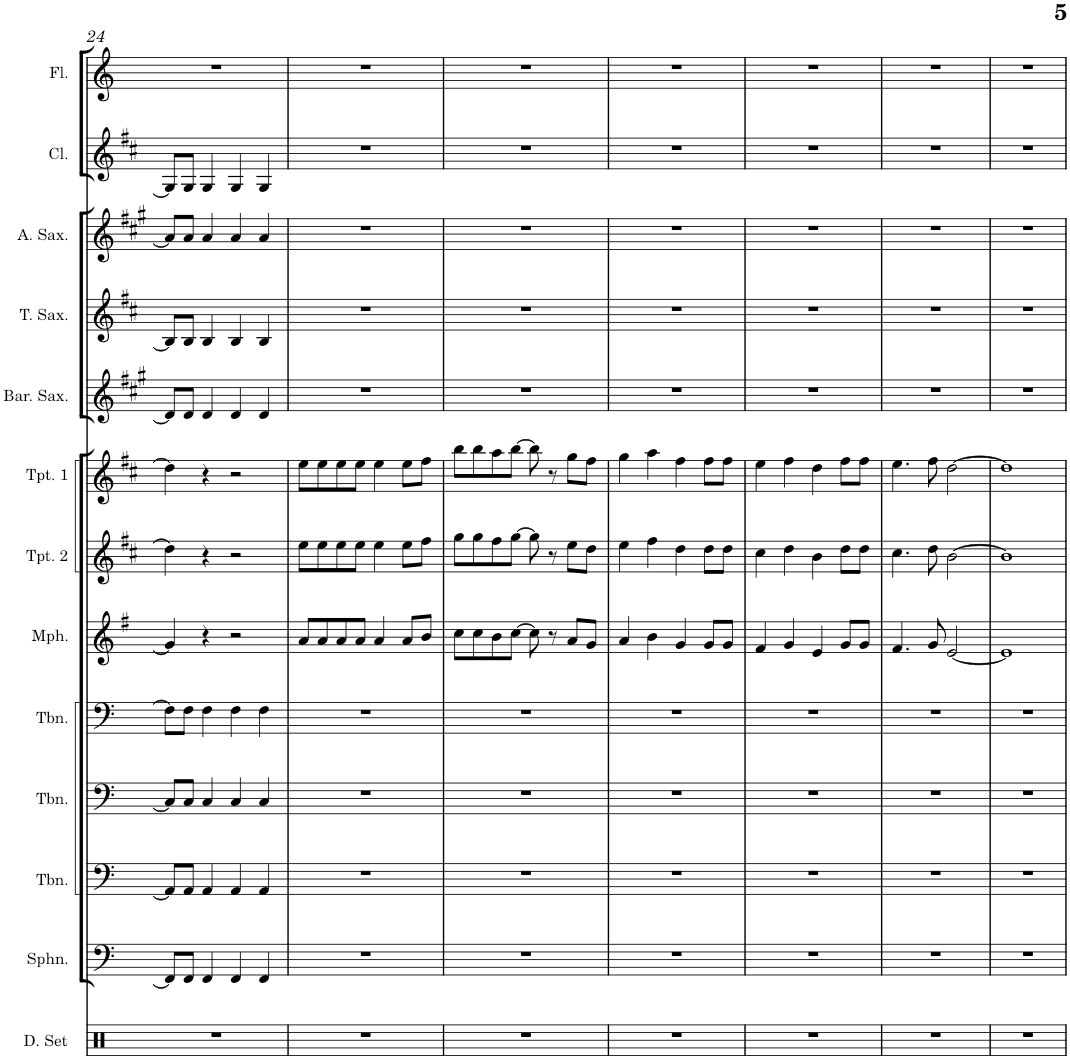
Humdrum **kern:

**kern	**kern	**kern	**kern	**kern	**kern	**kern	**kern	**kern	**kern	**kern	**kern	**kern
*part13	*part12	*part11	*part10	*part9	*part8	*part7	*part6	*part5	*part4	*part3	*part2	*part1
*staff13	*staff12	*staff11	*staff10	*staff9	*staff8	*staff7	*staff6	*staff5	*staff4	*staff3	*staff2	*staff1
*I"Drumset	*I"Sousaphone	*I"Trombone	*I"Trombone	*I"Trombone	*I"Mellophone	*I"Trumpet 2	*I"Trumpet 1	*I"Baritone Sax	*I"Tenor Sax	*I"Alto Sax	*I"Clarinet	*I"Flute
*I'D. Set	*I'Sphn.	*I'Tbn.	*I'Tbn.	*I'Tbn.	*I'Mph.	*I'Tpt. 2	*I'Tpt. 1	*I'Bar. Sax.	*I'T. Sax.	*I'A. Sax.	*I'Cl.	*I'Fl.
!!LO:PB:g=z
*clefX	*clefF4	*clefF4	*clefF4	*clefF4	*clefG2	*clefG2	*clefG2	*clefG2	*clefG2	*clefG2	*clefG2	*clefG2
*	*	*	*	*	*Trd4c7	*Trd1c2	*Trd1c2	*Trd12c21	*Trd8c14	*Trd5c9	*Trd1c2	*
*k[]	*k[]	*k[]	*k[]	*k[]	*k[f#]	*k[f#c#]	*k[f#c#]	*k[f#c#g#]	*k[f#c#]	*k[f#c#g#]	*k[f#c#]	*k[]
*M4/4	*M4/4	*M4/4	*M4/4	*M4/4	*M4/4	*M4/4	*M4/4	*M4/4	*M4/4	*M4/4	*M4/4	*M4/4
=24	=24	=24	=24	=24	=24	=24	=24	=24	=24	=24	=24	=24
1r	8FF/L]	8AA/L]	8C/L]	8F\L]	4g/]	4dd\]	4dd\]	8d/L]	8B/L]	8a/L]	8G/L]	1r
.	8FF/J	8AA/J	8C/J	8F\J	.	.	.	8d/J	8B/J	8a/J	8G/J	.
.	4FF/	4AA/	4C/	4F\	4r	4r	4r	4d/	4B/	4a/	4G/	.
.	4FF/	4AA/	4C/	4F\	2r	2r	2r	4d/	4B/	4a/	4G/	.
.	4FF/	4AA/	4C/	4F\	.	.	.	4d/	4B/	4a/	4G/	.
=25	=25	=25	=25	=25	=25	=25	=25	=25	=25	=25	=25	=25
1r	1r	1r	1r	1r	8a/L	8ee\L	8ee\L	1r	1r	1r	1r	1r
.	.	.	.	.	8a/	8ee\	8ee\	.	.	.	.	.
.	.	.	.	.	8a/	8ee\	8ee\	.	.	.	.	.
.	.	.	.	.	8a/J	8ee\J	8ee\J	.	.	.	.	.
.	.	.	.	.	4a/	4ee\	4ee\	.	.	.	.	.
.	.	.	.	.	8a/L	8ee\L	8ee\L	.	.	.	.	.
.	.	.	.	.	8b/J	8ff#\J	8ff#\J	.	.	.	.	.
=26	=26	=26	=26	=26	=26	=26	=26	=26	=26	=26	=26	=26
1r	1r	1r	1r	1r	8cc\L	8gg\L	8bb\L	1r	1r	1r	1r	1r
.	.	.	.	.	8cc\	8gg\	8bb\	.	.	.	.	.
.	.	.	.	.	8b\	8ff#\	8aa\	.	.	.	.	.
.	.	.	.	.	[8cc\J	[8gg\J	[8bb\J	.	.	.	.	.
.	.	.	.	.	8cc\]	8gg\]	8bb\]	.	.	.	.	.
.	.	.	.	.	8r	8r	8r	.	.	.	.	.
.	.	.	.	.	8a/L	8ee\L	8gg\L	.	.	.	.	.
.	.	.	.	.	8g/J	8dd\J	8ff#\J	.	.	.	.	.
=27	=27	=27	=27	=27	=27	=27	=27	=27	=27	=27	=27	=27
1r	1r	1r	1r	1r	4a/	4ee\	4gg\	1r	1r	1r	1r	1r
.	.	.	.	.	4b\	4ff#\	4aa\	.	.	.	.	.
.	.	.	.	.	4g/	4dd\	4ff#\	.	.	.	.	.
.	.	.	.	.	8g/L	8dd\L	8ff#\L	.	.	.	.	.
.	.	.	.	.	8g/J	8dd\J	8ff#\J	.	.	.	.	.
=28	=28	=28	=28	=28	=28	=28	=28	=28	=28	=28	=28	=28
1r	1r	1r	1r	1r	4f#/	4cc#\	4ee\	1r	1r	1r	1r	1r
.	.	.	.	.	4g/	4dd\	4ff#\	.	.	.	.	.
.	.	.	.	.	4e/	4b\	4dd\	.	.	.	.	.
.	.	.	.	.	8g/L	8dd\L	8ff#\L	.	.	.	.	.
.	.	.	.	.	8g/J	8dd\J	8ff#\J	.	.	.	.	.
=29	=29	=29	=29	=29	=29	=29	=29	=29	=29	=29	=29	=29
1r	1r	1r	1r	1r	4.f#/	4.cc#\	4.ee\	1r	1r	1r	1r	1r
.	.	.	.	.	8g/	8dd\	8ff#\	.	.	.	.	.
.	.	.	.	.	[2e/	[2b\	[2dd\	.	.	.	.	.
=30	=30	=30	=30	=30	=30	=30	=30	=30	=30	=30	=30	=30
1r	1r	1r	1r	1r	1e]	1b]	1dd]	1r	1r	1r	1r	1r
=	=	=	=	=	=	=	=	=	=	=	=	=
*-	*-	*-	*-	*-	*-	*-	*-	*-	*-	*-	*-	*-
